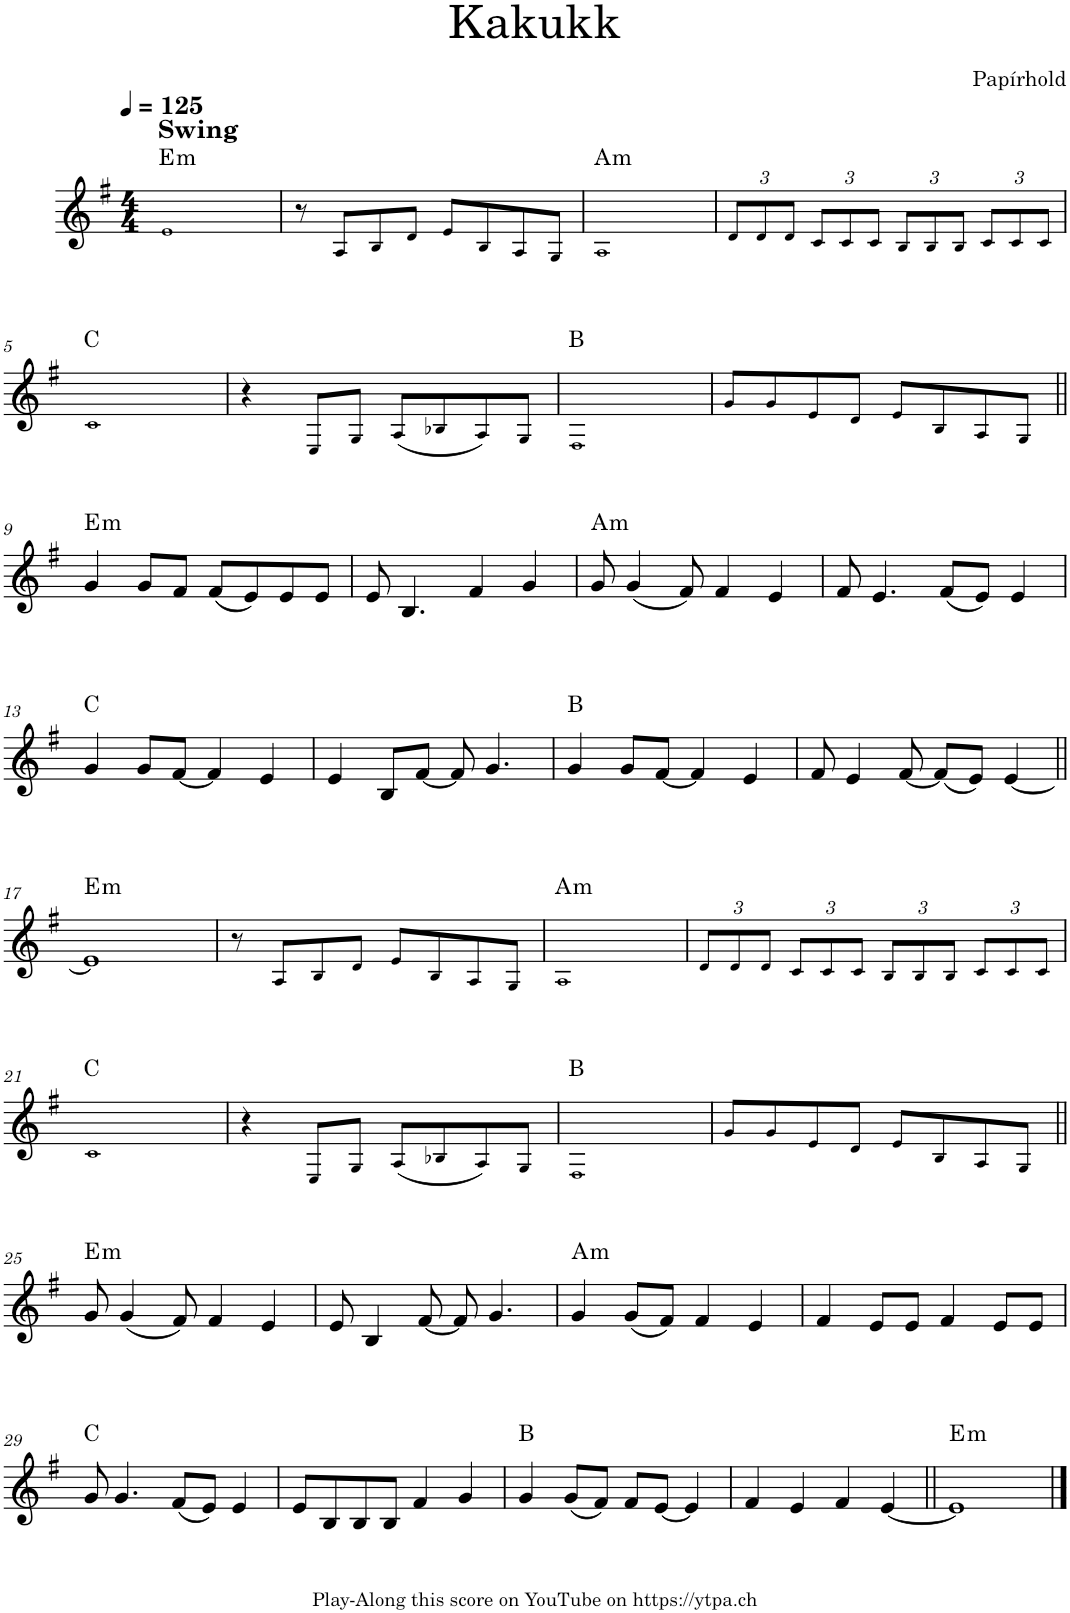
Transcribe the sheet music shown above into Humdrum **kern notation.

**kern	**harte
*part1	*part1
*staff1	*
*I"Piano	*
*I'Pno.	*
*clefG2	*
*k[f#]	*
*M4/4	*
*MM125	*
=1	=1
!LO:TX:a:B:t=Swing	!LO:H:kt=m
1e!	E:min
=2	=2
8r	.
8A!/L	.
8B!/	.
8d!/J	.
8e!/L	.
8B!/	.
8A!/	.
8G!/J	.
=3	=3
!	!LO:H:kt=m
1A!	A:min
=4	=4
*Xbrackettup	*
12d!/L	.
12d!/	.
12d!/J	.
12c!/L	.
12c!/	.
12c!/J	.
12B!/L	.
12B!/	.
12B!/J	.
12c!/L	.
12c!/	.
12c!/J	.
!!LO:LB:g=z
=5	=5
1c!	C:maj
=6	=6
4r	.
8E!/L	.
8G!/J	.
(8A!/L	.
8B-X!/	.
8A!/)	.
8G!/J	.
=7	=7
1F#!	B:maj
=8	=8
8g!/L	.
8g!/	.
8e!/	.
8d!/J	.
8e!/L	.
8B!/	.
8A!/	.
8G!/J	.
!!LO:LB:g=z
=9||	=9||
!	!LO:H:kt=m
4g/	E:min
8g/L	.
8f#/J	.
(8f#/L	.
8e/)	.
8e/	.
8e/J	.
=10	=10
8e/	.
4.B/	.
4f#/	.
4g/	.
=11	=11
!	!LO:H:kt=m
8g/	A:min
(4g/	.
8f#/)	.
4f#/	.
4e/	.
=12	=12
8f#/	.
4.e/	.
(8f#/L	.
8e/J)	.
4e/	.
!!LO:LB:g=z
=13	=13
4g/	C:maj
8g/L	.
[8f#/J	.
4f#/]	.
4e/	.
=14	=14
4e/	.
8B/L	.
[8f#/J	.
8f#/]	.
4.g/	.
=15	=15
4g/	B:maj
8g/L	.
[8f#/J	.
4f#/]	.
4e/	.
=16	=16
8f#/	.
4e/	.
[8f#/	.
(8f#/L]	.
8e/J)	.
[4e/	.
!!LO:LB:g=z
=17||	=17||
!	!LO:H:kt=m
1e]	E:min
=18	=18
8r	.
8A!/L	.
8B!/	.
8d!/J	.
8e!/L	.
8B!/	.
8A!/	.
8G!/J	.
=19	=19
!	!LO:H:kt=m
1A!	A:min
=20	=20
12d!/L	.
12d!/	.
12d!/J	.
12c!/L	.
12c!/	.
12c!/J	.
12B!/L	.
12B!/	.
12B!/J	.
12c!/L	.
12c!/	.
12c!/J	.
!!LO:LB:g=z
=21	=21
1c!	C:maj
=22	=22
4r	.
8E!/L	.
8G!/J	.
(8A!/L	.
8B-X!/	.
8A!/)	.
8G!/J	.
=23	=23
1F#!	B:maj
=24	=24
8g!/L	.
8g!/	.
8e!/	.
8d!/J	.
8e!/L	.
8B!/	.
8A!/	.
8G!/J	.
!!LO:LB:g=z
=25||	=25||
!	!LO:H:kt=m
8g/	E:min
(4g/	.
8f#/)	.
4f#/	.
4e/	.
=26	=26
8e/	.
4B/	.
[8f#/	.
8f#/]	.
4.g/	.
=27	=27
!	!LO:H:kt=m
4g/	A:min
(8g/L	.
8f#/J)	.
4f#/	.
4e/	.
=28	=28
4f#/	.
8e/L	.
8e/J	.
4f#/	.
8e/L	.
8e/J	.
!!LO:LB:g=z
=29	=29
8g/	C:maj
4.g/	.
(8f#/L	.
8e/J)	.
4e/	.
=30	=30
8e/L	.
8B/	.
8B/	.
8B/J	.
4f#/	.
4g/	.
=31	=31
4g/	B:maj
(8g/L	.
8f#/J)	.
8f#/L	.
[8e/J	.
4e/]	.
=32	=32
4f#/	.
4e/	.
4f#/	.
[4e/	.
=33||	=33||
!	!LO:H:kt=m
1e]	E:min
==	==
*-	*-
